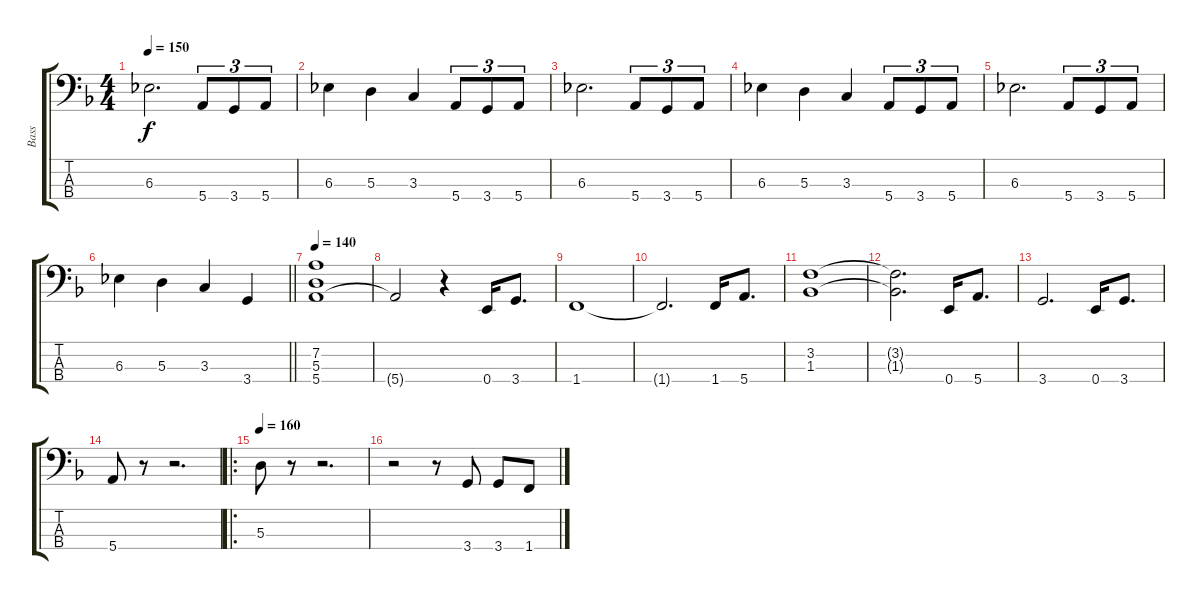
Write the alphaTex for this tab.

\track ("Bass" "Bass") {instrument electricbassfinger}
\staff {score tabs}
\tuning (G2 D2 A1 E1) {hide}
\ts (4 4)
\tempo 150
\clef f4
\ks f
6.3.2{d dy f} 5.4.8{tu (3 2)} 3.4.8{tu (3 2)} 5.4.8{tu (3 2)} |
6.3.4 5.3.4 3.3.4 5.4.8{tu (3 2)} 3.4.8{tu (3 2)} 5.4.8{tu (3 2)} |
6.3.2{d} 5.4.8{tu (3 2)} 3.4.8{tu (3 2)} 5.4.8{tu (3 2)} |
6.3.4 5.3.4 3.3.4 5.4.8{tu (3 2)} 3.4.8{tu (3 2)} 5.4.8{tu (3 2)} |
6.3.2{d} 5.4.8{tu (3 2)} 3.4.8{tu (3 2)} 5.4.8{tu (3 2)} |
\barLineRight lightlight
6.3.4 5.3.4 3.3.4 3.4.4 |
\tempo 140
(7.2 5.3 5.4).1 |
5.4{t}.2 r.4 0.4.16 3.4.8{d} |
1.4.1 |
1.4{t}.2{d} 1.4.16 5.4.8{d} |
(3.2 1.3).1 |
(3.2{t} 1.3{t}).2{d} 0.4.16 5.4.8{d} |
3.4.2{d} 0.4.16 3.4.8{d} |
5.4.8 r.8 r.2{d} |
\ro
\tempo 160
5.3.8 r.8 r.2{d} |
r.2 r.8 3.4.8 3.4.8 1.4.8
